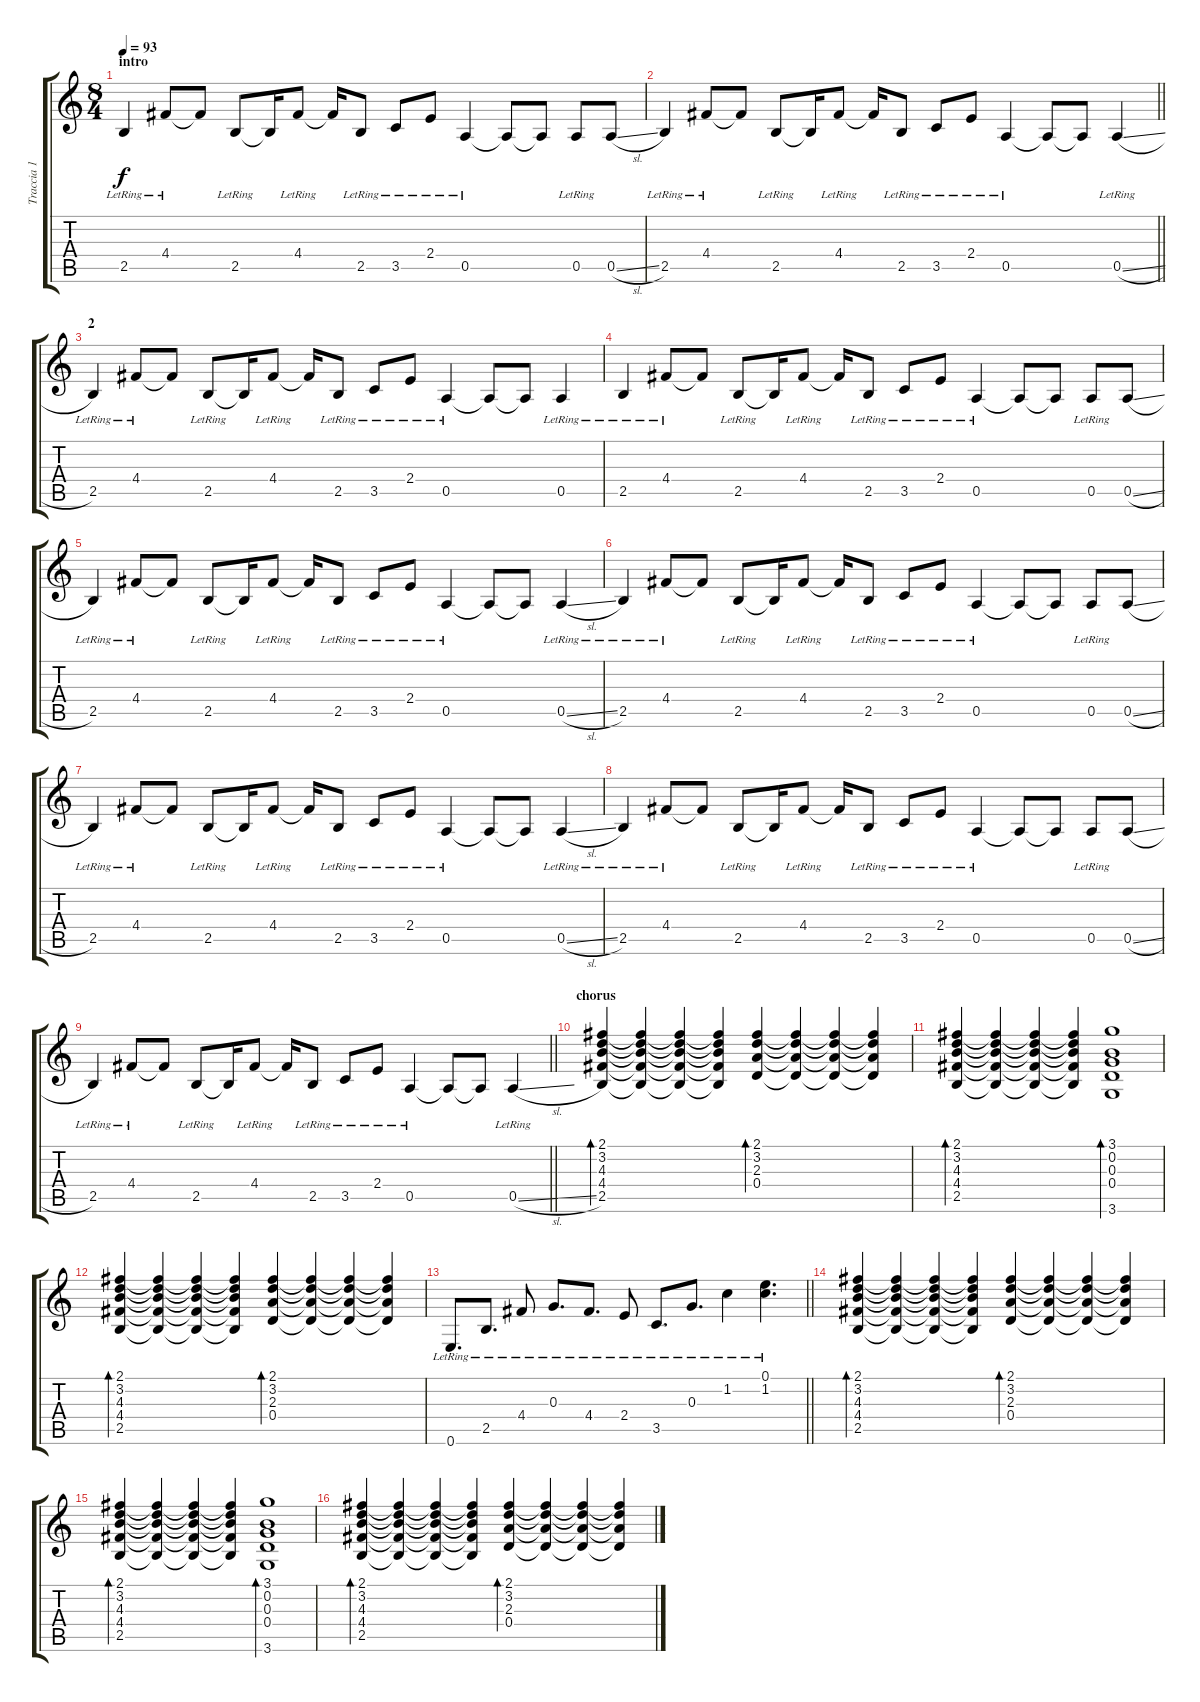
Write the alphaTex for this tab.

\track ("Traccia 1" "Traccia 1") {instrument electricguitarjazz}
\staff {score tabs}
\tuning (E4 B3 G3 D3 A2 E2) {hide}
\ts (8 4)
\section ("" "intro")
\tempo 93
\clef g2
\ks c
2.5{lr}.4{dy f} 4.4{lr}.8 4.4{t}.8 2.5{lr}.8 2.5{t}.16 4.4{lr}.8 4.4{t}.16 2.5{lr}.8 3.5{lr}.8 2.4{lr}.8 0.5{lr}.4 0.5{t}.8 0.5{t}.8 0.5{lr}.8 0.5{sl}.8 |
\barLineRight lightlight
2.5{lr}.4 4.4{lr}.8 4.4{t}.8 2.5{lr}.8 2.5{t}.16 4.4{lr}.8 4.4{t}.16 2.5{lr}.8 3.5{lr}.8 2.4{lr}.8 0.5{lr}.4 0.5{t}.8 0.5{t}.8 0.5{sl lr}.4 |
\section ("" "2")
2.5{lr}.4 4.4{lr}.8 4.4{t}.8 2.5{lr}.8 2.5{t}.16 4.4{lr}.8 4.4{t}.16 2.5{lr}.8 3.5{lr}.8 2.4{lr}.8 0.5{lr}.4 0.5{t}.8 0.5{t}.8 0.5{lr}.4 |
2.5{lr}.4 4.4{lr}.8 4.4{t}.8 2.5{lr}.8 2.5{t}.16 4.4{lr}.8 4.4{t}.16 2.5{lr}.8 3.5{lr}.8 2.4{lr}.8 0.5{lr}.4 0.5{t}.8 0.5{t}.8 0.5{lr}.8 0.5{sl}.8 |
2.5{lr}.4 4.4{lr}.8 4.4{t}.8 2.5{lr}.8 2.5{t}.16 4.4{lr}.8 4.4{t}.16 2.5{lr}.8 3.5{lr}.8 2.4{lr}.8 0.5{lr}.4 0.5{t}.8 0.5{t}.8 0.5{sl lr}.4 |
2.5{lr}.4 4.4{lr}.8 4.4{t}.8 2.5{lr}.8 2.5{t}.16 4.4{lr}.8 4.4{t}.16 2.5{lr}.8 3.5{lr}.8 2.4{lr}.8 0.5{lr}.4 0.5{t}.8 0.5{t}.8 0.5{lr}.8 0.5{sl}.8 |
2.5{lr}.4 4.4{lr}.8 4.4{t}.8 2.5{lr}.8 2.5{t}.16 4.4{lr}.8 4.4{t}.16 2.5{lr}.8 3.5{lr}.8 2.4{lr}.8 0.5{lr}.4 0.5{t}.8 0.5{t}.8 0.5{sl lr}.4 |
2.5{lr}.4 4.4{lr}.8 4.4{t}.8 2.5{lr}.8 2.5{t}.16 4.4{lr}.8 4.4{t}.16 2.5{lr}.8 3.5{lr}.8 2.4{lr}.8 0.5{lr}.4 0.5{t}.8 0.5{t}.8 0.5{lr}.8 0.5{sl}.8 |
\barLineRight lightlight
2.5{lr}.4 4.4{lr}.8 4.4{t}.8 2.5{lr}.8 2.5{t}.16 4.4{lr}.8 4.4{t}.16 2.5{lr}.8 3.5{lr}.8 2.4{lr}.8 0.5{lr}.4 0.5{t}.8 0.5{t}.8 0.5{sl lr}.4 |
\section ("" "chorus")
(2.1 3.2 4.3 4.4 2.5).4{bd 60} (2.1{t} 3.2{t} 4.3{t} 4.4{t} 2.5{t}).4 (2.1{t} 3.2{t} 4.3{t} 4.4{t} 2.5{t}).4 (2.1{t} 3.2{t} 4.3{t} 4.4{t} 2.5{t}).4 (2.1 3.2 2.3 0.4).4{bd 60} (2.1{t} 3.2{t} 2.3{t} 0.4{t}).4 (2.1{t} 3.2{t} 2.3{t} 0.4{t}).4 (2.1{t} 3.2{t} 2.3{t} 0.4{t}).4 |
(2.1 3.2 4.3 4.4 2.5).4{bd 60} (2.1{t} 3.2{t} 4.3{t} 4.4{t} 2.5{t}).4 (2.1{t} 3.2{t} 4.3{t} 4.4{t} 2.5{t}).4 (2.1{t} 3.2{t} 4.3{t} 4.4{t} 2.5{t}).4 (3.1 0.2 0.3 0.4 3.6).1{bd 240} |
(2.1 3.2 4.3 4.4 2.5).4{bd 60} (2.1{t} 3.2{t} 4.3{t} 4.4{t} 2.5{t}).4 (2.1{t} 3.2{t} 4.3{t} 4.4{t} 2.5{t}).4 (2.1{t} 3.2{t} 4.3{t} 4.4{t} 2.5{t}).4 (2.1 3.2 2.3 0.4).4{bd 60} (2.1{t} 3.2{t} 2.3{t} 0.4{t}).4 (2.1{t} 3.2{t} 2.3{t} 0.4{t}).4 (2.1{t} 3.2{t} 2.3{t} 0.4{t}).4 |
\barLineRight lightlight
0.6{lr}.8{d} 2.5{lr}.8{d} 4.4{lr}.8 0.3{lr}.8{d} 4.4{lr}.8{d} 2.4{lr}.8 3.5{lr}.8{d} 0.3{lr}.8{d} 1.2{lr}.4 (0.1{lr} 1.2{lr}).4{d} |
(2.1 3.2 4.3 4.4 2.5).4{bd 60} (2.1{t} 3.2{t} 4.3{t} 4.4{t} 2.5{t}).4 (2.1{t} 3.2{t} 4.3{t} 4.4{t} 2.5{t}).4 (2.1{t} 3.2{t} 4.3{t} 4.4{t} 2.5{t}).4 (2.1 3.2 2.3 0.4).4{bd 60} (2.1{t} 3.2{t} 2.3{t} 0.4{t}).4 (2.1{t} 3.2{t} 2.3{t} 0.4{t}).4 (2.1{t} 3.2{t} 2.3{t} 0.4{t}).4 |
(2.1 3.2 4.3 4.4 2.5).4{bd 60} (2.1{t} 3.2{t} 4.3{t} 4.4{t} 2.5{t}).4 (2.1{t} 3.2{t} 4.3{t} 4.4{t} 2.5{t}).4 (2.1{t} 3.2{t} 4.3{t} 4.4{t} 2.5{t}).4 (3.1 0.2 0.3 0.4 3.6).1{bd 240} |
(2.1 3.2 4.3 4.4 2.5).4{bd 60} (2.1{t} 3.2{t} 4.3{t} 4.4{t} 2.5{t}).4 (2.1{t} 3.2{t} 4.3{t} 4.4{t} 2.5{t}).4 (2.1{t} 3.2{t} 4.3{t} 4.4{t} 2.5{t}).4 (2.1 3.2 2.3 0.4).4{bd 60} (2.1{t} 3.2{t} 2.3{t} 0.4{t}).4 (2.1{t} 3.2{t} 2.3{t} 0.4{t}).4 (2.1{t} 3.2{t} 2.3{t} 0.4{t}).4
